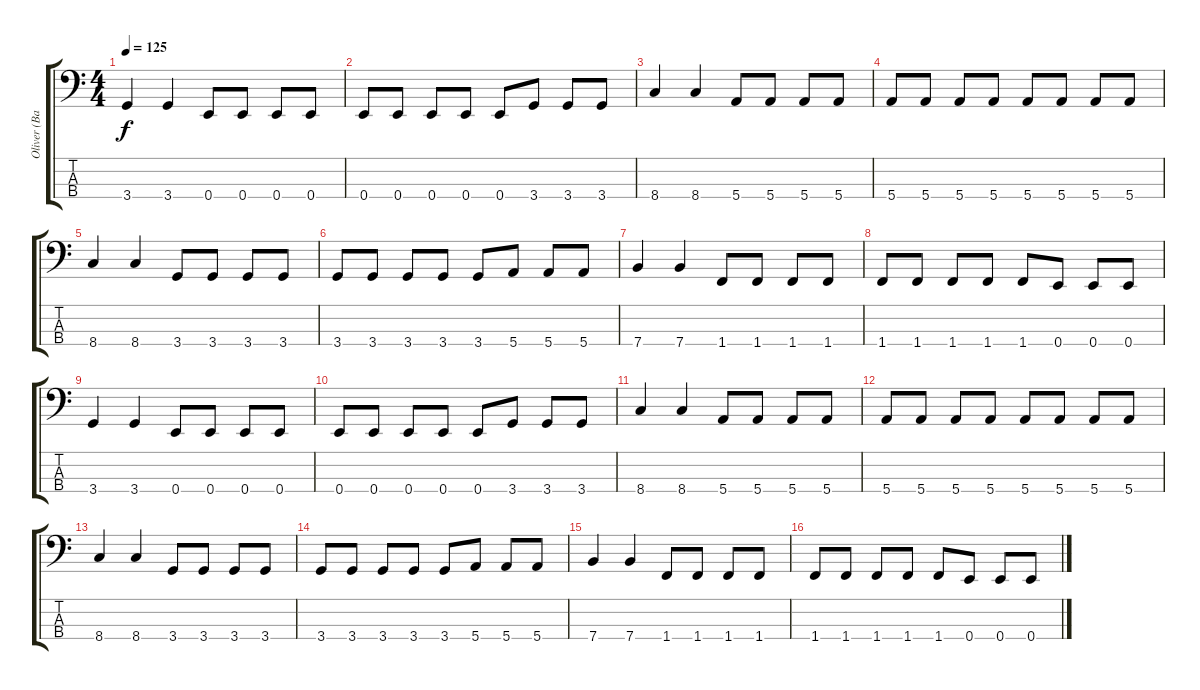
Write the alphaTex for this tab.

\track ("Oliver (Bass)" "Oliver (Ba") {instrument electricbassfinger}
\staff {score tabs}
\tuning (G2 D2 A1 E1) {hide}
\ts (4 4)
\tempo 125
\clef f4
\ks c
3.4.4{dy f volume 15} 3.4.4 0.4.8 0.4.8 0.4.8 0.4.8 |
0.4.8 0.4.8 0.4.8 0.4.8 0.4.8 3.4.8 3.4.8 3.4.8 |
8.4.4 8.4.4 5.4.8 5.4.8 5.4.8 5.4.8 |
5.4.8 5.4.8 5.4.8 5.4.8 5.4.8 5.4.8 5.4.8 5.4.8 |
8.4.4 8.4.4 3.4.8 3.4.8 3.4.8 3.4.8 |
3.4.8 3.4.8 3.4.8 3.4.8 3.4.8 5.4.8 5.4.8 5.4.8 |
7.4.4 7.4.4 1.4.8 1.4.8 1.4.8 1.4.8 |
1.4.8 1.4.8 1.4.8 1.4.8 1.4.8 0.4.8 0.4.8 0.4.8 |
3.4.4 3.4.4 0.4.8 0.4.8 0.4.8 0.4.8 |
0.4.8 0.4.8 0.4.8 0.4.8 0.4.8 3.4.8 3.4.8 3.4.8 |
8.4.4 8.4.4 5.4.8 5.4.8 5.4.8 5.4.8 |
5.4.8 5.4.8 5.4.8 5.4.8 5.4.8 5.4.8 5.4.8 5.4.8 |
8.4.4 8.4.4 3.4.8 3.4.8 3.4.8 3.4.8 |
3.4.8 3.4.8 3.4.8 3.4.8 3.4.8 5.4.8 5.4.8 5.4.8 |
7.4.4 7.4.4 1.4.8 1.4.8 1.4.8 1.4.8 |
1.4.8 1.4.8 1.4.8 1.4.8 1.4.8 0.4.8 0.4.8 0.4.8
